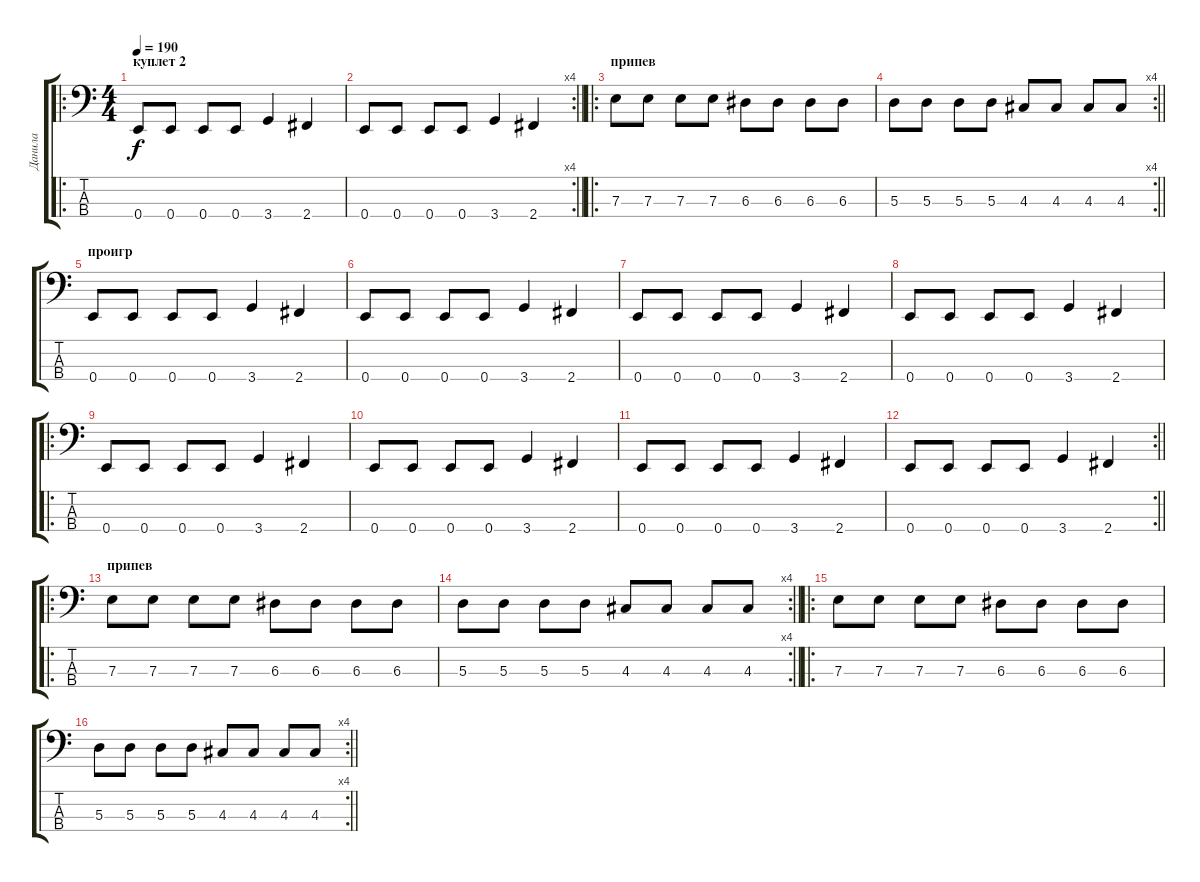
\track ("Данила" "Данила") {instrument electricbassfinger}
\staff {score tabs}
\tuning (G2 D2 A1 E1) {hide}
\ro
\ts (4 4)
\section ("" "куплет 2")
\tempo 190
\clef f4
\ks c
0.4.8{dy f} 0.4.8 0.4.8 0.4.8 3.4.4 2.4.4 |
\rc 4
\barLineRight lightlight
0.4.8 0.4.8 0.4.8 0.4.8 3.4.4 2.4.4 |
\ro
\section ("" "припев")
7.3.8 7.3.8 7.3.8 7.3.8 6.3.8 6.3.8 6.3.8 6.3.8 |
\rc 4
\barLineRight lightlight
5.3.8 5.3.8 5.3.8 5.3.8 4.3.8 4.3.8 4.3.8 4.3.8 |
\section ("" "проигр")
0.4.8 0.4.8 0.4.8 0.4.8 3.4.4 2.4.4 |
0.4.8 0.4.8 0.4.8 0.4.8 3.4.4 2.4.4 |
0.4.8 0.4.8 0.4.8 0.4.8 3.4.4 2.4.4 |
0.4.8 0.4.8 0.4.8 0.4.8 3.4.4 2.4.4 |
\ro
0.4.8 0.4.8 0.4.8 0.4.8 3.4.4 2.4.4 |
0.4.8 0.4.8 0.4.8 0.4.8 3.4.4 2.4.4 |
0.4.8 0.4.8 0.4.8 0.4.8 3.4.4 2.4.4 |
\rc 2
\barLineRight lightlight
0.4.8 0.4.8 0.4.8 0.4.8 3.4.4 2.4.4 |
\ro
\section ("" "припев")
7.3.8 7.3.8 7.3.8 7.3.8 6.3.8 6.3.8 6.3.8 6.3.8 |
\rc 4
\barLineRight lightlight
5.3.8 5.3.8 5.3.8 5.3.8 4.3.8 4.3.8 4.3.8 4.3.8 |
\ro
7.3.8 7.3.8 7.3.8 7.3.8 6.3.8 6.3.8 6.3.8 6.3.8 |
\rc 4
\barLineRight lightlight
5.3.8 5.3.8 5.3.8 5.3.8 4.3.8 4.3.8 4.3.8 4.3.8
